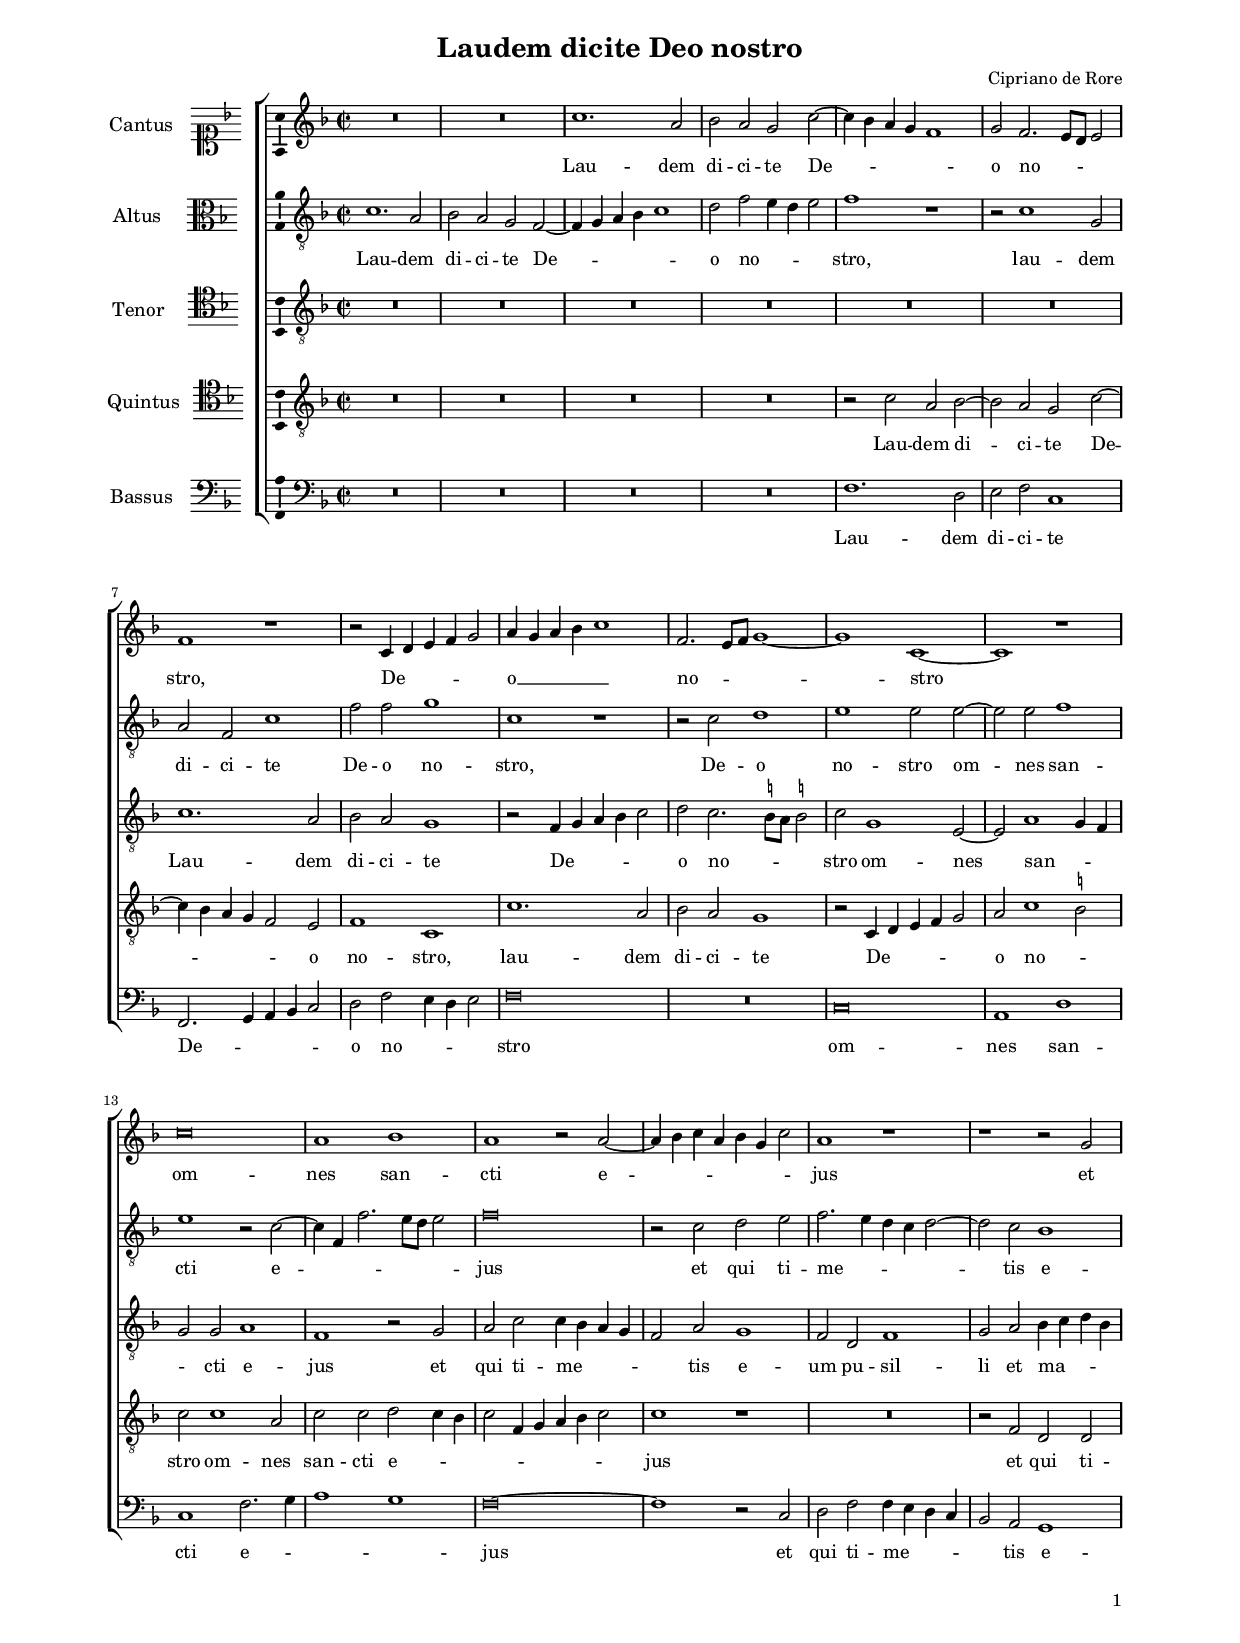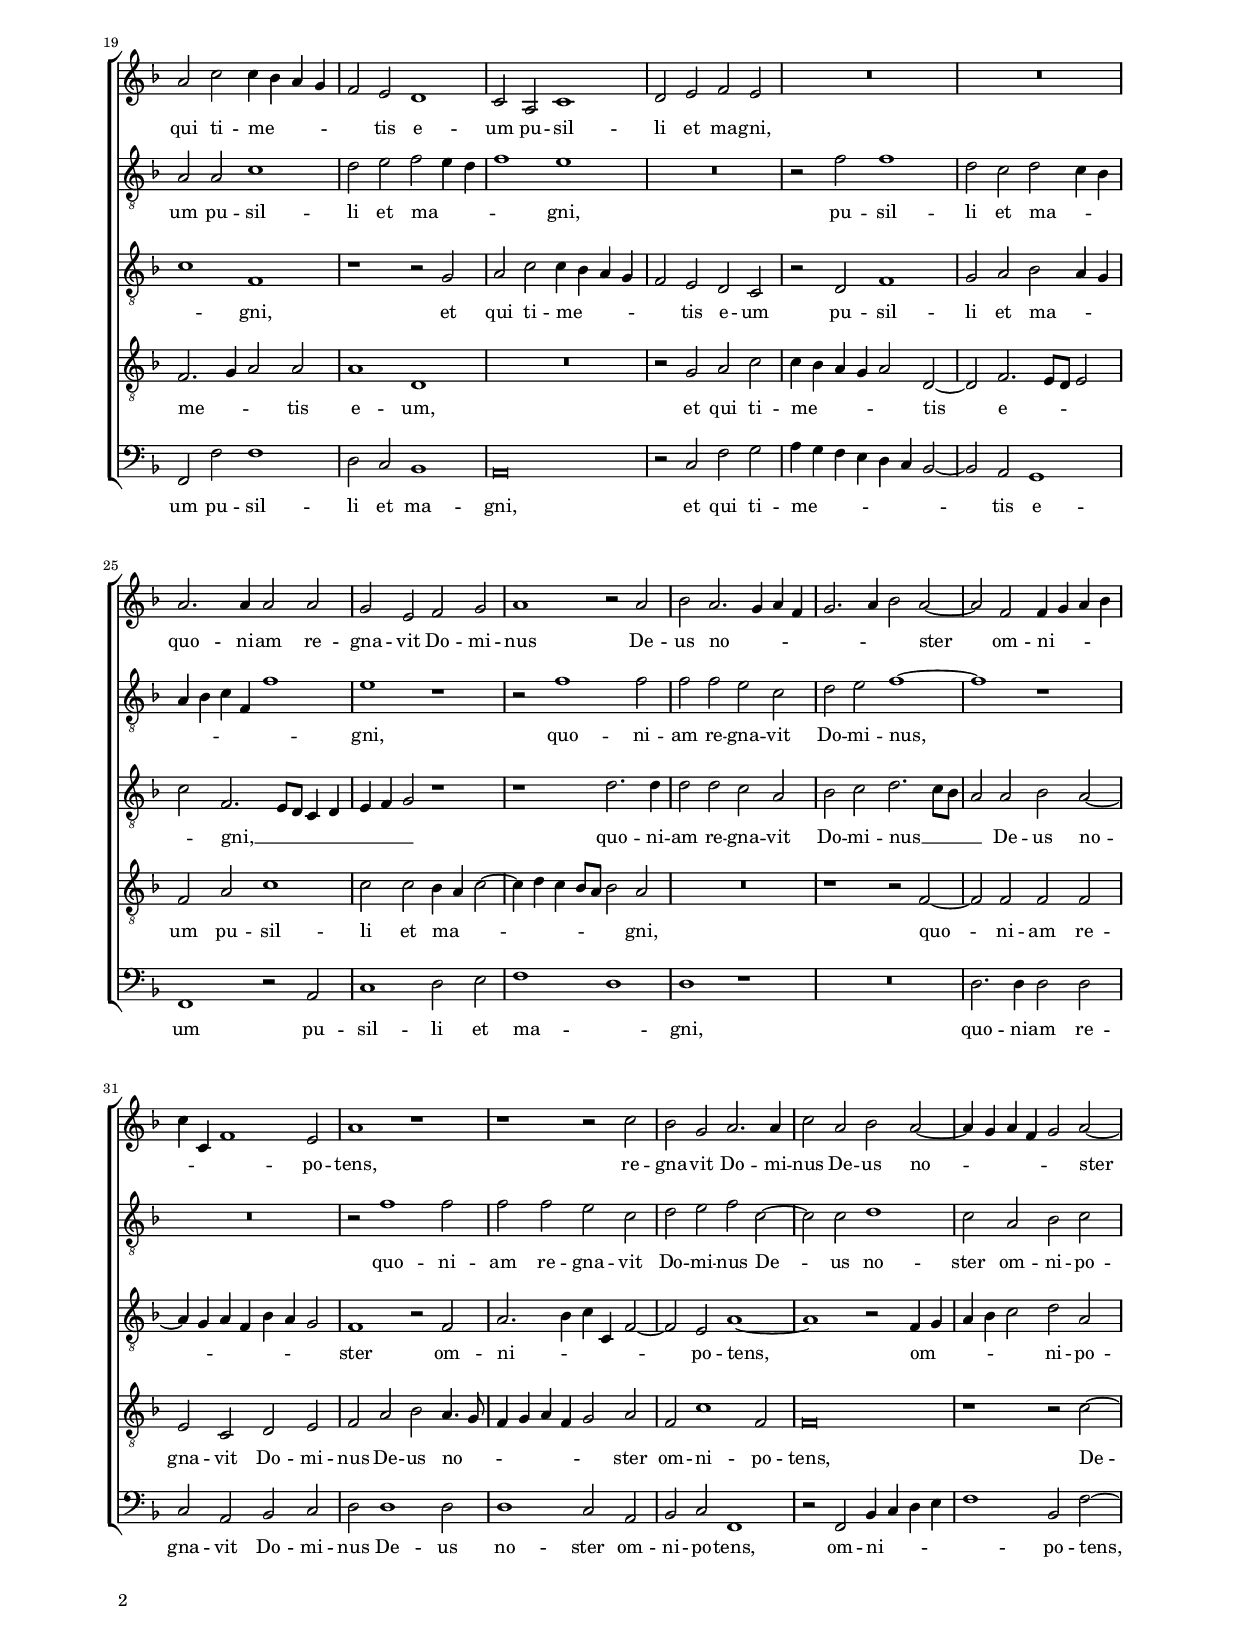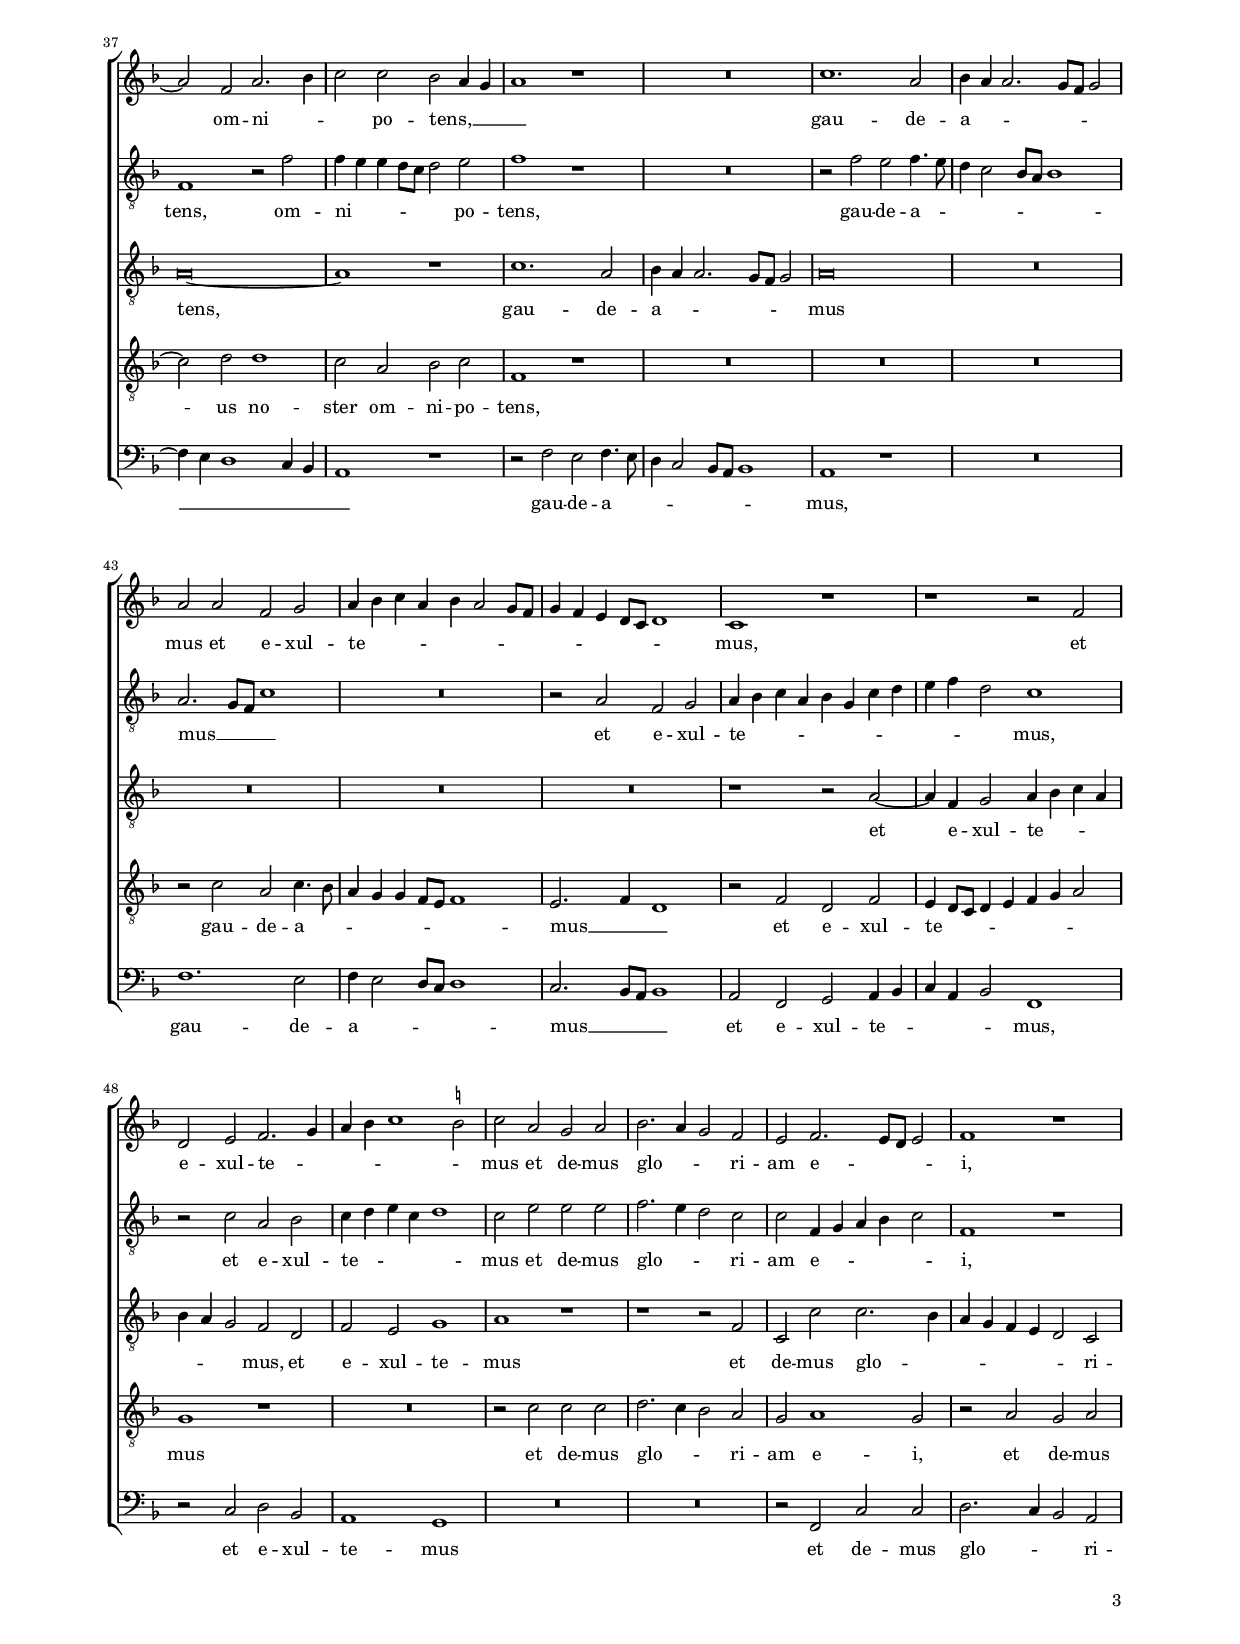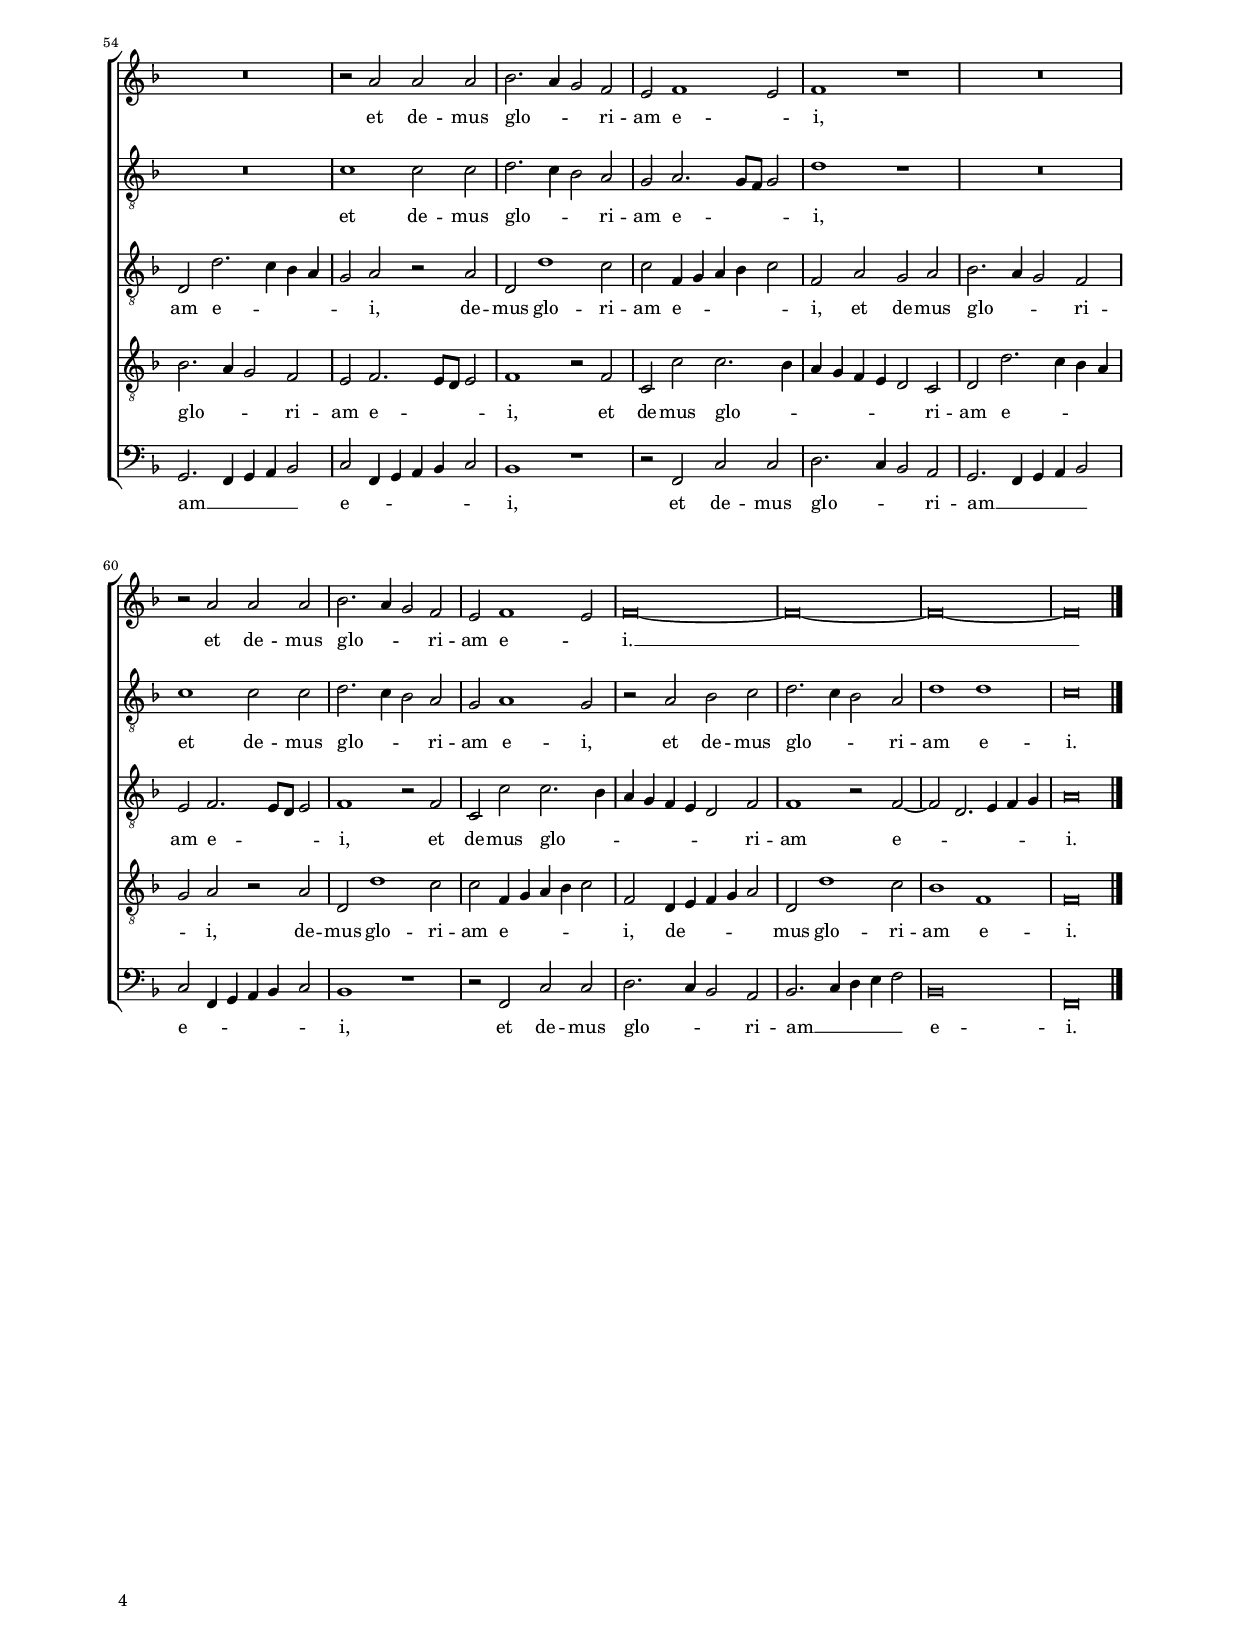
\header
{
	title="Laudem dicite Deo nostro"
	composer="Cipriano de Rore"
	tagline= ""
}

\version "2.24.3"
\language deutsch
#(set-global-staff-size 15)
% #(set-default-paper-size "letter")
#(ly:set-option 'point-and-click #f)




	ficta = { \once \set suggestAccidentals = ##t }

	forget = #(define-music-function (music) (ly:music?) #{
		\accidentalStyle forget
		$music
		\accidentalStyle default
		#})

    
\paper
	{
	top-margin = 1.8 \cm
	bottom-margin = 1.2 \cm
	left-margin = 2 \cm
	right-margin = 2 \cm
	ragged-bottom = ##f
	ragged-last-bottom = ##t
	print-page-number = ##f
	system-system-spacing = #'((basic-distance . 17) (minimum-distance . 14) (padding . 7) (strechability . 150))
	oddFooterMarkup=\markup   \fill-line { "" \fromproperty #'page:page-number-string }
	evenFooterMarkup=\markup  \fill-line { \fromproperty #'page:page-number-string "" }
	last-bottom-spacing = #'((basic-distance . 12) (minimum-distance . 7) (padding . 4))
%	systems-per-page = 3
%   page-count = 3
%	min-systems-per-page = 3
%	print-all-headers = ##t
%	print-first-page-number = ##t
%	first-page-number = 1
	}

	
global = {
	\key f \major
	\time 2/2 \set Score.measureLength = #(ly:make-moment 2/1)
	\set Score.tempoHideNote = ##t
	\tempo 2 = 90
	\skip 1*2*66 \bar "|."
	}
    

incipitcantus = \markup { \score {
	{
	\set Staff.instrumentName = \markup { \fontsize #1 "Cantus" }
	\key f \major
	\clef soprano
	s4 \bar ""
	}
	\layout  {
	raggedright = ##t
	indent = 1.6 \cm
	line-width = 2.4\cm
	\context { \Staff \remove Time_signature_engraver }
	\override Staff.Clef.Y-extent = #'(0 . 0)
	}} \hspace #1 }

      
incipitaltus = \markup { \score {
	{
	\set Staff.instrumentName = \markup { \fontsize #1 "Altus" }
	\key f \major
	\clef alto
	s4 \bar ""
	}
	\layout  {
	raggedright = ##t
	indent = 1.6 \cm
	line-width = 2.4\cm
	\context { \Staff \remove Time_signature_engraver }
	\override Staff.Clef.Y-extent = #'(0 . 0)
	}} \hspace #1 }


incipittenor = \markup { \score {
	{
	\set Staff.instrumentName = \markup { \fontsize #1 "Tenor" }
	\key f \major
	\clef tenor
	s4 \bar ""
	}
	\layout  {
	raggedright = ##t
	indent = 1.6 \cm
	line-width = 2.4\cm
	\context { \Staff \remove Time_signature_engraver }
	\override Staff.Clef.Y-extent = #'(0 . 0)
	}} \hspace #1 }
      
      
incipitquintus = \markup { \score {
	{
	\set Staff.instrumentName = \markup { \fontsize #1 "Quintus" }
	\key f \major
	\clef tenor
	s4 \bar ""
	}
	\layout  {
	raggedright = ##t
	indent = 1.6 \cm
	line-width = 2.4\cm
	\context { \Staff \remove Time_signature_engraver }
	\override Staff.Clef.Y-extent = #'(0 . 0)
	}} \hspace #1 }
      
      
incipitbassus = \markup { \score {
	{
	\set Staff.instrumentName = \markup { \fontsize #1 "Bassus" }
	\key f \major
	\clef bass
	s4 \bar ""
	}
	\layout  {
	raggedright = ##t
	indent = 1.6 \cm
	line-width = 2.4\cm
	\context { \Staff \remove Time_signature_engraver }
	\override Staff.Clef.Y-extent = #'(0 . 0)
	}} \hspace #1 }


cantus =  \relative c''
	{
	R\breve
	R\breve
	c1. a2
	b2 a g c~
%5
	c4 b a g f1 |
	g2 f2. e8 d e2
	f1 r
	r2 c4 d e f g2
	a4 g a b c1
%10
	f,2. e8 f g1~ |
	g1 c,~
	c1 r
	c'\breve
	a1 b
%15
	a1 r2 a~ |
	a4 b c a b g c2
	a1 r
	r1 r2 g
	a2 c c4 b a g
%20
	f2 e d1 |
	c2 a c1
	d2 e f e
	R\breve
	R\breve
%25
	a2. a4 a2 a |
	g2 e f g
	a1 r2 a
	b2 a2. g4 a f
	g2. a4 b2 a~
%30
	a2 f f4 g a b |
	c4 c, f1 e2
	a1 r
	r1 r2 c
	b2 g a2. a4
%35
	c2 a b a~ |
	a4 g a f g2 a~
	a2 f a2. b4
	c2 c b a4 g
	a1 r
%40
	R\breve |
	c1. a2
	b4 a a2. g8 f g2
	a2 a f g
	a4 b c a  b4 a2 g8 f
%45
	g4 f e d8 c d1 |
	c1 r
	r1 r2 f
	d2 e f2. g4
	a4 b c1 \ficta h2
%50
	c2 a g a |
	b2. a4 g2 f
	e2 f2. e8 d e2
	f1 r
	R\breve
%55
	r2 a a a |
	b2. a4 g2 f
	e2 f1 e2
	f1 r
	R\breve
%60
	r2 a a a |
	b2. a4 g2 f
	e2 f1 e2
	f\breve~
	f\breve~
%65
	f\breve~
	f\breve |
	}


altus =  \relative c'
	{
	c1. a2
	b2 a g f~
	f4 g a b c1
	d2 f e4 d e2
%5
	f1 r |
	r2 c1 g2
	a2 f c'1
	f2 f g1
	c,1 r
%10
	r2 c d1 |
	e1 e2 e~
	e2 e f1
	e1 r2 c~
	c4 f, f'2. e8 d e2
%15
	f\breve |
	r2 c d e
	f2. e4 d c d2~
	d2 c b1
	a2 a c1
%20
	d2 e f e4 d |
	f1 e
	R\breve
	r2 f f1
	d2 c d c4 b
%25
	a4 b c f, f'1 |
	e1 r
	r2 f1 f2
	f2 f e c
	d2 e f1~
%30
	f1 r |
	R\breve
	r2 f1 f2
	f2 f e c
	d2 e f c~
%35
	c2 c d1 |
	c2 a b c
	f,1 r2 f'
	f4 e e d8 c d2 e
	f1 r
%40
	R\breve |
	r2 f e f4. e8
	d4 c2 b8 a b1
	a2. g8 f c'1
	R\breve
%45
	r2 a f g |
	a4 b c a b g c d
	e4 f d2 c1
	r2 c a b
	c4 d e c d1
%50
	c2 e e e |
	f2. e4  d2 c
	c2 f,4 g a4 b c2
	f,1 r
	R\breve
%55
	c'1 c2 c |
	d2. c4 b2 a
	g2 a2. g8 f g2
	d'1 r
	R\breve
%60
	c1 c2 c |
	d2. c4 b2 a
	g2 a1 g2
	r2 a b c
	d2. c4 b2 a
%65
	d1 d |
	c\breve |
	}


tenor =  \relative c'
	{
	R\breve
	R\breve
	R\breve
	R\breve
%5
	R\breve |
	R\breve
	c1. a2
	b2 a g1
	r2 f4 g a b c2
%10
	d2 c2. \stemDown \ficta h8 a \stemNeutral \ficta h!2 |
	c2 g1 e2~
	e2 a1 g4 f
	g2 g a1
	f1 r2 g
%15
	a2 c c4 b a g |
	f2 a g1
	f2 d f1
	g2 a b4 c d b
	c1 f,
%20
	r1 r2 g |
	a2 c c4 b a g
	f2 e d c
	r2 d f1
	g2 a b a4 g
%25
	c2 f,2. e8 d c4 d |
	e4 f g2 r1
	r1 d'2. d4
	d2 d c a
	b2 c d2. c8 b
%30
	a2 a b a~ |
	a4 g a f b4 a g2
	f1 r2 f
	a2. b4 c4 c, f2~
	f2 e a1~
%35
	a1 r2 f4 g |
	a4 b c2 d a
	a\breve~
	a1 r
	c1. a2
%40
	b4 a a2. g8 f g2 |
	a\breve
	R\breve
	R\breve
	R\breve
%45
	R\breve |
	r1 r2 a~
	a4 f g2 a4 b c a
	b4 a g2 f d
	f2 e g1
%50
	a1 r |
	r1 r2 f
	c2 c' c2. b4
	a4 g f e d2 c
	d2 d'2. c4 b a
%55
	g2 a r a |
	d,2 d'1 c2
	c2 f,4 g a b c2
	f,2 a g a
	b2. a4 g2 f
%60
	e2 f2. e8 d e2 |
	f1 r2 f
	c2 c' c2. b4
	a4 g f e d2 f
	f1 r2 f~
%65
	f2 d2. e4 f g |
	a\breve |
	}


quintus  =  \relative c'
	{
	R\breve
	R\breve
	R\breve
	R\breve
%5
	r2 c a b~ |
	b2 a g c~
	c4 b a g f2 e
	f1 c
	c'1. a2
%10
	b2 a g1 |
	r2 c,4 d e f g2
	a2 c1 \ficta h2
	c2 c1 a2
	c2 c d c4 b
%15
	c2 f,4 g a b c2 |
	c1 r
	R\breve
	r2 f, d d
	f2. g4 a2 a
%20
	a1 d, |
	R\breve
	r2 g a c
	c4 b a g a2 d,~
	d2 f2. e8 d e2
%25
	f2 a c1 |
	c2 c b4 a c2~
	c4 d c b8 a b2 a
	R\breve
	r1 r2 f~
%30
	f2 f f f |
	e2 c d e
	f2 a b a4. g8
	f4 g a f g2 a
	f2 c'1 f,2
%35
	f\breve |
	r1 r2 c'~
	c2 d d1
	c2 a b c
	f,1 r
%40
	R\breve |
	R\breve
	R\breve
	r2 c' a c4. b8
	a4 g g f8 e f1
%45
	e2. f4 d1 |
	r2 f d f
	e4 d8 c d4 e f4 g a2
	g1 r
	R\breve
%50
	r2 c c c |
	d2. c4 b2 a
	g2 a1 g2
	r2 a g a
	b2. a4 g2 f
%55
	e2 f2. e8 d e2 |
	f1 r2 f
	c2 c' c2. b4
	a4 g f e d2 c
	d2 d'2. c4 b a
%60
	g2 a r a |
	d,2 d'1 c2
	c2 f,4 g a b c2
	f,2 d4 e f g a2
	d,2 d'1 c2
%65
	b1 f |
	f\breve |
	}


bassus  =  \relative c
	{
	R\breve
	R\breve
	R\breve
	R\breve
%5
	f1. d2 |
	e2 f c1
	f,2. g4 a4 b c2
	d2 f e4 d e2
	f\breve
%10
	R\breve |
	c\breve
	a1 d
	c1 f2. g4
	a1 g
%15
	f\breve~ |
	f1 r2 c
	d2 f f4 e d c
	b2 a g1
	f2 f' f1
%20
	d2 c b1 |
	a\breve
	r2 c f g
	a4 g f e d c b2~
	b2 a g1
%25
	f1 r2 a |
	c1 d2 e
	f1 d
	d1 r
	R\breve
%30
	d2. d4 d2 d |
	c2 a b c
	d2 d1 d2
	d1 c2 a
	b2 c f,1
%35
	r2 f b4 c d e |
	f1 b,2 f'~
	f4 e d1 c4 b
	a1 r
	r2 f' e f4. e8
%40
	d4 c2 b8 a b1 |
	a1 r
	R\breve
	f'1. e2
	f4 e2 d8 c d1
%45
	c2. b8 a b1 |
	a2 f g a4 b
	c4 a b2 f1
	r2 c' d b
	a1 g
%50
	R\breve |
	R\breve
	r2 f c' c
	d2. c4 b2 a
	g2. f4 g a b2
%55
	c2 f,4 g a b c2 |
	b1 r
	r2 f c' c
	d2. c4 b2 a
	g2. f4 g a b2
%60
	c2 f,4 g a b c2 |
	b1 r
	r2 f c' c
	d2. c4 b2 a
	b2. c4 d e f2
%65
	b,\breve |
	f\breve |
	}


lyricscantus = \lyricmode {
	Lau -- dem di -- ci -- te De -- _ _ _ _ o no -- _ _ _ stro,
	De -- _ _ _ _ o __ _ _ _ _ no -- _ _ _ stro	
	om -- nes san -- cti e -- _ _ _ _ _ _ jus
	et qui ti -- me -- _ _ _ _ tis e -- um pu -- sil -- li et ma -- gni,
	quo -- ni -- am re -- gna -- vit Do -- mi -- nus De -- us no -- _ _ _ _ _ _ ster om -- ni -- _ _ _ _ _ _ po -- tens,
	re -- gna -- vit Do -- mi -- nus De -- us no -- _ _ _ _ ster om -- ni -- _ _ po -- tens, __ _ _ _
	gau -- de -- a -- _ _ _ _ _ mus et e -- xul -- te -- _ _ _ _ _ _ _ _ _ _ _ _ _ mus,
	et e -- xul -- te -- _ _ _ _ _ mus
	et de -- mus glo -- _ _ ri -- am e -- _ _ _ i,	
	et de -- mus glo -- _ _ ri -- am e -- _ i,
	et de -- mus glo -- _ _ ri -- am e -- _ i. __
	}


lyricsaltus = \lyricmode {
	Lau -- dem di -- ci -- te De -- _ _ _ _ o no -- _ _ _ stro,
	lau -- dem di -- ci -- te De -- o no -- stro,
	De -- o no -- stro
	om -- nes san -- cti e -- _ _ _ _ _ jus
	et qui ti -- me -- _ _ _ _ tis e -- um pu -- sil -- li et ma -- _ _ _ gni,
	pu -- sil -- li et ma -- _ _ _ _ _ _ _ gni,
	quo -- ni -- am re -- gna -- vit Do -- mi -- nus,
	quo -- ni -- am re -- gna -- vit Do -- mi -- nus De -- us no -- ster om -- ni -- po -- tens,
	om -- ni -- _ _ _ _ _ po -- tens,
	gau -- de -- a -- _ _ _ _ _ _ mus __ _ _ _ et e -- xul -- te -- _ _ _ _ _ _ _ _ _ _ mus,
	et e -- xul -- te -- _ _ _ _ mus
	et de -- mus glo -- _ _ ri -- am e -- _ _ _ _ i,
	et de -- mus glo -- _ _ ri -- am e -- _ _ _ i,
	et de -- mus glo -- _ _ ri -- am e -- i,
	et de -- mus glo -- _ _ ri -- am e -- i.
	}


lyricstenor = \lyricmode {
	Lau -- dem di -- ci -- te De -- _ _ _ _ o no -- _ _ _ stro
	om -- nes san -- _ _ _ cti e -- jus
	et qui ti -- me -- _ _ _ _ tis e -- um pu -- sil -- li et ma -- _ _ _ _ gni,
	et qui ti -- me -- _ _ _ _ tis e -- um pu -- sil -- li et ma -- _ _ _ gni, __ _ _ _ _ _ _ _	
	quo -- ni -- am re -- gna -- vit Do -- mi -- nus __ _ _ _ De -- us no -- _ _ _ _ _ _ ster om -- ni -- _ _ _ _ po -- tens,
	om -- _ _ _ _ ni -- po -- tens,
	gau -- de -- a -- _ _ _ _ _ mus et e -- xul -- te -- _ _ _ _ _ _ mus,
	et e -- xul -- te -- mus
	et de -- mus glo -- _ _ _ _ _ _ ri -- am e -- _ _ _ _ i,
	de -- mus glo -- ri -- am e -- _ _ _ _ i,
	et de -- mus glo -- _ _ ri -- am e -- _ _ _ i,
	et de -- mus glo -- _ _ _ _ _ _ ri -- am e -- _ _ _ _ i.
	}


lyricsquintus = \lyricmode {
	Lau -- dem di -- ci -- te De -- _ _ _ _ o no -- stro,
	lau -- dem di -- ci -- te De -- _ _ _ _ o no -- _ stro
	om -- nes san -- cti e -- _ _ _ _ _ _ _ _ jus
	et qui ti -- me -- _ _ tis e -- um,
	et qui ti -- me -- _ _ _ _ tis e -- _ _ _ um pu -- sil -- li et ma -- _ _ _ _ _ _ _ gni,
	quo -- ni -- am re -- gna -- vit Do -- mi -- nus De -- us no -- _ _ _ _ _ _ ster om -- ni -- po -- tens,
	De -- us no -- ster om -- ni -- po -- tens,
	gau -- de -- a -- _ _ _ _ _ _ _ mus __ _ _ et e -- xul -- te -- _ _ _ _ _ _ _ mus
	et de -- mus glo -- _ _ ri -- am e -- i,
	et de -- mus glo -- _ _ ri -- am e -- _ _ _ i,
	et de -- mus glo -- _ _ _ _ _ _ ri -- am e -- _ _ _ _ i,
	de -- mus glo -- ri -- am e -- _ _ _ _ i,
	de -- _ _ _ _ mus glo -- ri -- am e -- i.
	}


lyricsbassus = \lyricmode {
	Lau -- dem di -- ci -- te De -- _ _ _ _ o no -- _ _ _ stro
	om -- nes san -- cti e -- _ _ _ jus
	et qui ti -- me -- _ _ _ _ tis e -- um pu -- sil -- li et ma -- gni,
	et qui ti -- me -- _ _ _ _ _ _ tis e -- um pu -- sil -- li et ma -- _ gni,
	quo -- ni -- am re -- gna -- vit Do -- mi -- nus De -- us no -- ster om -- ni -- po -- tens,
	om -- ni -- _ _ _ _ po -- tens, __ _ _ _ _ _	
	gau -- de -- a -- _ _ _ _ _ _ mus,
	gau -- de -- a -- _ _ _ _ mus __ _ _ _ et e -- xul -- te -- _ _ _ _ mus,
	et e -- xul -- te -- mus
	et de -- mus glo -- _ _ ri -- am __ _ _ _ _ e -- _ _ _ _ _ i,
	et de -- mus glo -- _ _ ri -- am __ _ _ _ _ e -- _ _ _ _ _ i,
	et de -- mus glo -- _ _ ri -- am __ _ _ _ _ e -- i.
	}


\score
{  
	\transpose c c {
	\new ChoirStaff \with { \override StaffGrouper.staff-staff-spacing.basic-distance = #12 }
	<<

	\new Staff << \global
	\new Voice="v1" {
		\set Staff.instrumentName=\incipitcantus
%		\set Staff.instrumentName= "S"
		\set Staff.midiInstrument = "reed organ"
		\clef violin
		\cantus }
	\new Lyrics \lyricsto "v1" {\lyricscantus }
	>>


	\new Staff << \global
	\new Voice="v2" {
		\set Staff.instrumentName=\incipitaltus
%		\set Staff.instrumentName= "A"
		\set Staff.midiInstrument = "reed organ"
		\clef "G_8" % violin
		\altus}
	\new Lyrics \lyricsto "v2" {\lyricsaltus }
	>>


	\new Staff << \global
	\new Voice="v3" {
		\set Staff.instrumentName=\incipittenor
%		\set Staff.instrumentName= "T"
		\set Staff.midiInstrument = "reed organ"
		\clef "G_8"
		\tenor }
	\new Lyrics \lyricsto "v3" {\lyricstenor }
	>>


	\new Staff << \global
	\new Voice="v5" {
		\set Staff.instrumentName=\incipitquintus
%		\set Staff.instrumentName= "Q"
		\set Staff.midiInstrument = "reed organ"
		\clef "G_8"
		\quintus}
	\new Lyrics \lyricsto "v5" {\lyricsquintus }
	>>


	\new Staff << \global
	\new Voice="v4" {
		\set Staff.instrumentName=\incipitbassus
%		\set Staff.instrumentName= "B"
		\set Staff.midiInstrument = "reed organ"
		\clef bass 
		\bassus }
	\new Lyrics \lyricsto "v4" {\lyricsbassus}
	>>

	>>
	} % transpose

	\layout
	{
	indent = 2.5\cm
	\context { \Lyrics \override VerticalAxisGroup.nonstaff-relatedstaff-spacing.padding = #1.4 }
%	\context { \Lyrics \override LyricText.font-size = #1 }
	\context { \Staff \override TimeSignature.break-visibility = #end-of-line-invisible }
	\context { \Staff \consists Ambitus_engraver }
	\context { \Score \override BarNumber.padding = #2 }
	\context { \Voice \override NoteHead.style = #'baroque }
	}

\midi
	{
	
	}

}


% EOF
